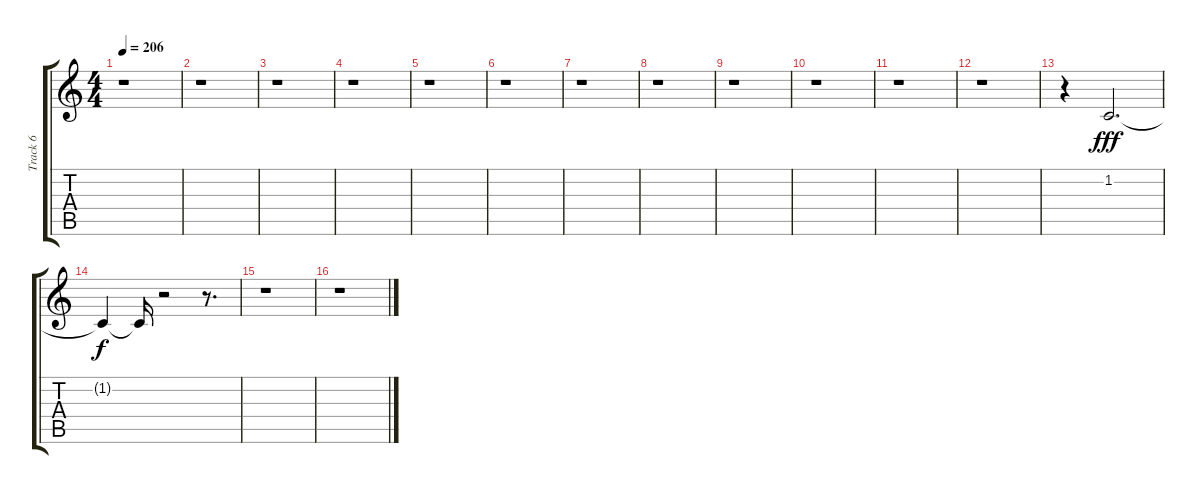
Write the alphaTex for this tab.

\track ("Track 6" "Track 6") {instrument reversecymbal}
\staff {score tabs}
\tuning (E4 B3 G3 D3 A2 E2) {hide}
\ts (4 4)
\tempo 206
\clef g2
\ks c
r.1{dy f} |
r.1 |
r.1 |
r.1 |
r.1 |
r.1 |
r.1 |
r.1 |
r.1 |
r.1 |
r.1 |
r.1 |
r.4 1.2.2{d dy fff} |
1.2{t}.4{dy f} 1.2{t}.16 r.2 r.8{d} |
r.1 |
r.1
